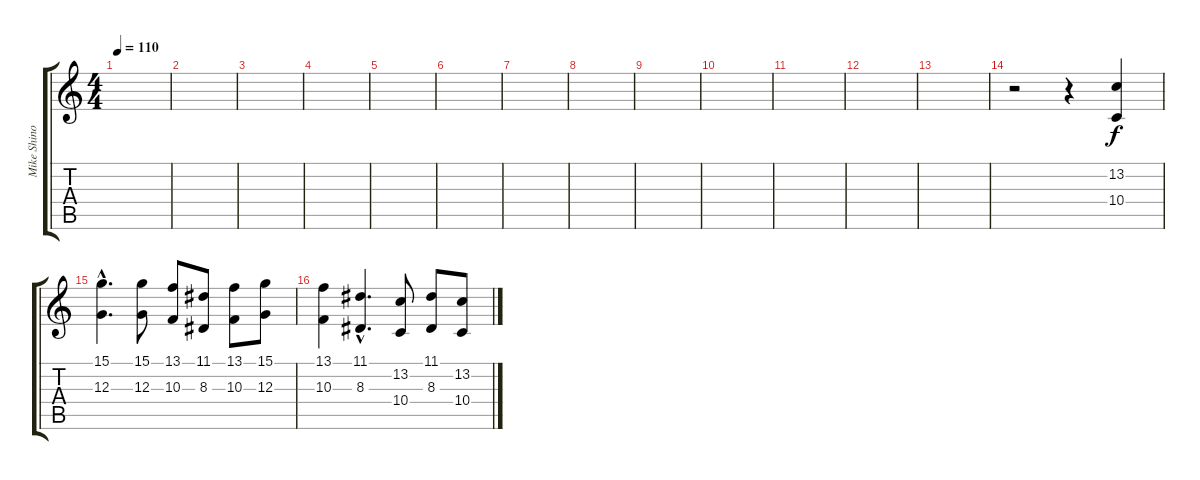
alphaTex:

\track ("Mike Shinoda - Piano" "Mike Shino") {instrument acousticgrandpiano}
\staff {score tabs}
\tuning (E4 B3 G3 D3 A2 E2) {hide}
\ts (4 4)
\tempo 110
\clef g2
\ks c
|
|
|
|
|
|
|
|
|
|
|
|
|
r.2 r.4 (13.2 10.4).4 |
(15.1{hac} 12.3{hac}).4{d} (15.1 12.3).8 (13.1 10.3).8 (11.1 8.3).8 (13.1 10.3).8 (15.1 12.3).8 |
(13.1 10.3).4 (11.1{hac} 8.3{hac}).4{d} (13.2 10.4).8 (11.1 8.3).8 (13.2 10.4).8
